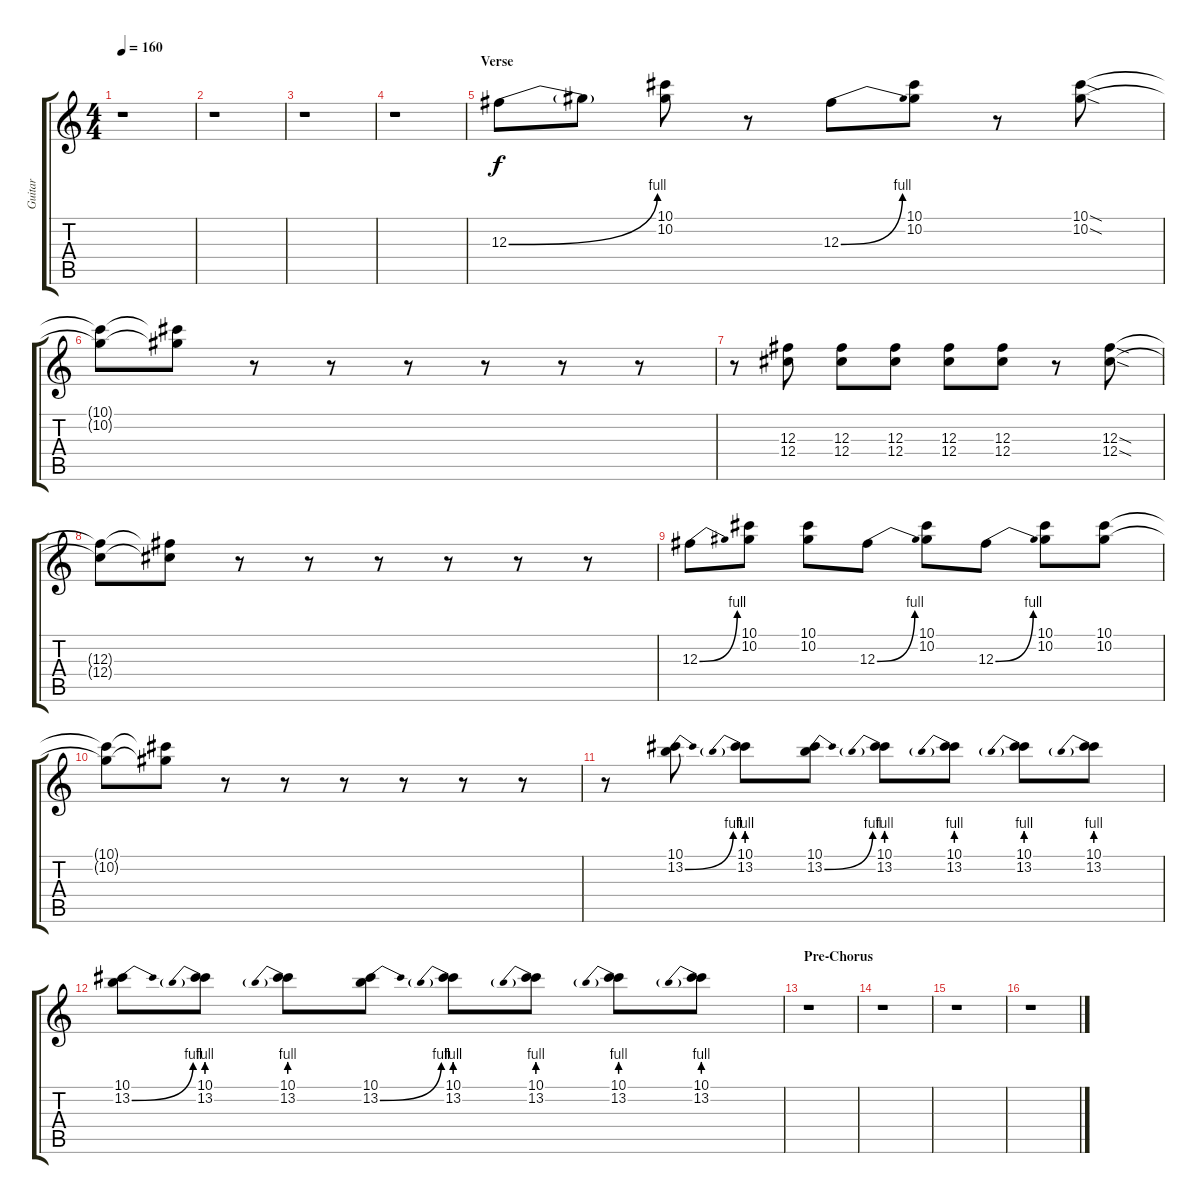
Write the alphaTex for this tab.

\track ("Guitar" "Guitar") {instrument distortionguitar}
\staff {score tabs}
\tuning (Eb4 Bb3 Gb3 Db3 Ab2 Eb2) {hide}
\ts (4 4)
\tempo 160
\clef g2
\ks c
r.1{dy f} |
r.1 |
r.1 |
r.1 |
\section ("" "Verse")
12.3{be (bend 0 0 60 4)}.8{volume 10} 12.3{t}.8 (10.1 10.2).8 r.8 12.3{be (bend 0 0 60 4)}.8 (10.1 10.2).8 r.8 (10.1{sod} 10.2{sod}).8 |
(10.1{t} 10.2{t}).8 (10.1{t} 10.2{t}).8 r.8 r.8 r.8 r.8 r.8 r.8 |
r.8 (12.3 12.4).8 (12.3 12.4).8 (12.3 12.4).8 (12.3 12.4).8 (12.3 12.4).8 r.8 (12.3{sod} 12.4{sod}).8 |
(12.3{t} 12.4{t}).8 (12.3{t} 12.4{t}).8 r.8 r.8 r.8 r.8 r.8 r.8 |
12.3{be (bend 0 0 60 4)}.8 (10.1 10.2).8 (10.1 10.2).8 12.3{be (bend 0 0 60 4)}.8 (10.1 10.2).8 12.3{be (bend 0 0 60 4)}.8 (10.1 10.2).8 (10.1 10.2).8 |
(10.1{t} 10.2{t}).8 (10.1{t} 10.2{t}).8 r.8 r.8 r.8 r.8 r.8 r.8 |
r.8 (10.1 13.2{be (bend 0 0 60 4)}).8 (10.1 13.2{be (prebend 0 4 60 4)}).8 (10.1 13.2{be (bend 0 0 60 4)}).8 (10.1 13.2{be (prebend 0 4 60 4)}).8 (10.1 13.2{be (prebend 0 4 60 4)}).8 (10.1 13.2{be (prebend 0 4 60 4)}).8 (10.1 13.2{be (prebend 0 4 60 4)}).8 |
(10.1 13.2{be (bend 0 0 60 4)}).8 (10.1 13.2{be (prebend 0 4 60 4)}).8 (10.1 13.2{be (prebend 0 4 60 4)}).8 (10.1 13.2{be (bend 0 0 60 4)}).8 (10.1 13.2{be (prebend 0 4 60 4)}).8 (10.1 13.2{be (prebend 0 4 60 4)}).8 (10.1 13.2{be (prebend 0 4 60 4)}).8 (10.1 13.2{be (prebend 0 4 60 4)}).8 |
\section ("" "Pre-Chorus")
r.1{volume 16} |
r.1 |
r.1 |
r.1
